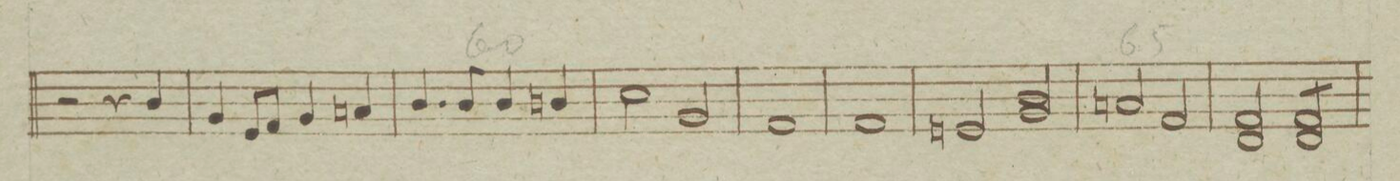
**kern	**dynam
*I"Violino Secondo.	*
*clefG2	*
*k[b-e-a-]	*
*met(c)	*
*M4/4	*
2r	.
4r	.
4b-/	.
=59	=59
4g/	.
8e-/L	.
8f/J	.
4g/	.
4an/	.
=60	=60
4.b-/	.
8b-/	.
4b-/	.
4bn/	.
=61	=61
2cc\	.
2g/	.
=62	=62
1f	.
=63	=63
1f	.
=64	=64
2en/	.
2g/ 2b-	.
=65	=65
2an/	.
2f/	.
=66	=66
2d/ 2f	.
*tremolo	*
8d/L 8f	.
8d/ 8f	.
8d/ 8f	.
8d/J 8f	.
=67	=67
*-	*-
